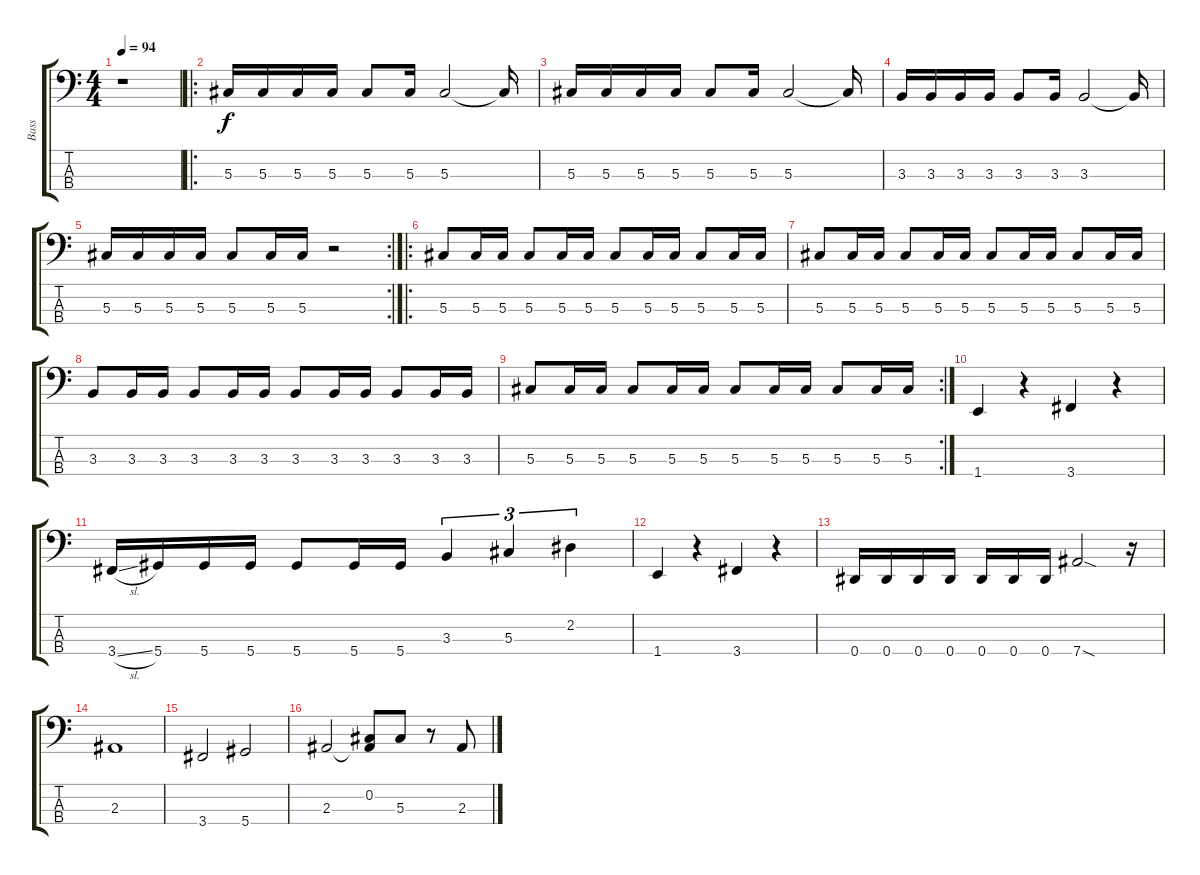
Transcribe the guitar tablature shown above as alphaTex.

\track ("Bass" "Bass") {instrument electricbassfinger}
\staff {score tabs}
\tuning (Gb2 Db2 Ab1 Eb1) {hide}
\ts (4 4)
\tempo 94
\clef f4
\ks c
r.1{dy f instrument electricbassfinger} |
\ro
5.3.16 5.3.16 5.3.16 5.3.16 5.3.8 5.3.16 5.3.2 5.3{t}.16 |
5.3.16 5.3.16 5.3.16 5.3.16 5.3.8 5.3.16 5.3.2 5.3{t}.16 |
3.3.16 3.3.16 3.3.16 3.3.16 3.3.8 3.3.16 3.3.2 3.3{t}.16 |
\rc 2
5.3.16 5.3.16 5.3.16 5.3.16 5.3.8 5.3.16 5.3.16 r.2 |
\ro
5.3.8 5.3.16 5.3.16 5.3.8 5.3.16 5.3.16 5.3.8 5.3.16 5.3.16 5.3.8 5.3.16 5.3.16 |
5.3.8 5.3.16 5.3.16 5.3.8 5.3.16 5.3.16 5.3.8 5.3.16 5.3.16 5.3.8 5.3.16 5.3.16 |
3.3.8 3.3.16 3.3.16 3.3.8 3.3.16 3.3.16 3.3.8 3.3.16 3.3.16 3.3.8 3.3.16 3.3.16 |
\rc 2
5.3.8 5.3.16 5.3.16 5.3.8 5.3.16 5.3.16 5.3.8 5.3.16 5.3.16 5.3.8 5.3.16 5.3.16 |
1.4.4 r.4 3.4.4 r.4 |
3.4{sl}.16 5.4.16 5.4.16 5.4.16 5.4.8 5.4.16 5.4.16 3.3.4{tu (3 2)} 5.3.4{tu (3 2)} 2.2.4{tu (3 2)} |
1.4.4 r.4 3.4.4 r.4 |
0.4.16 0.4.16 0.4.16 0.4.16 0.4.16 0.4.16 0.4.16 7.4{sod}.2 r.16 |
2.3.1 |
3.4.2 5.4.2 |
2.3.2 (0.2 2.3{t}).8 5.3.8 r.8 2.3.8
